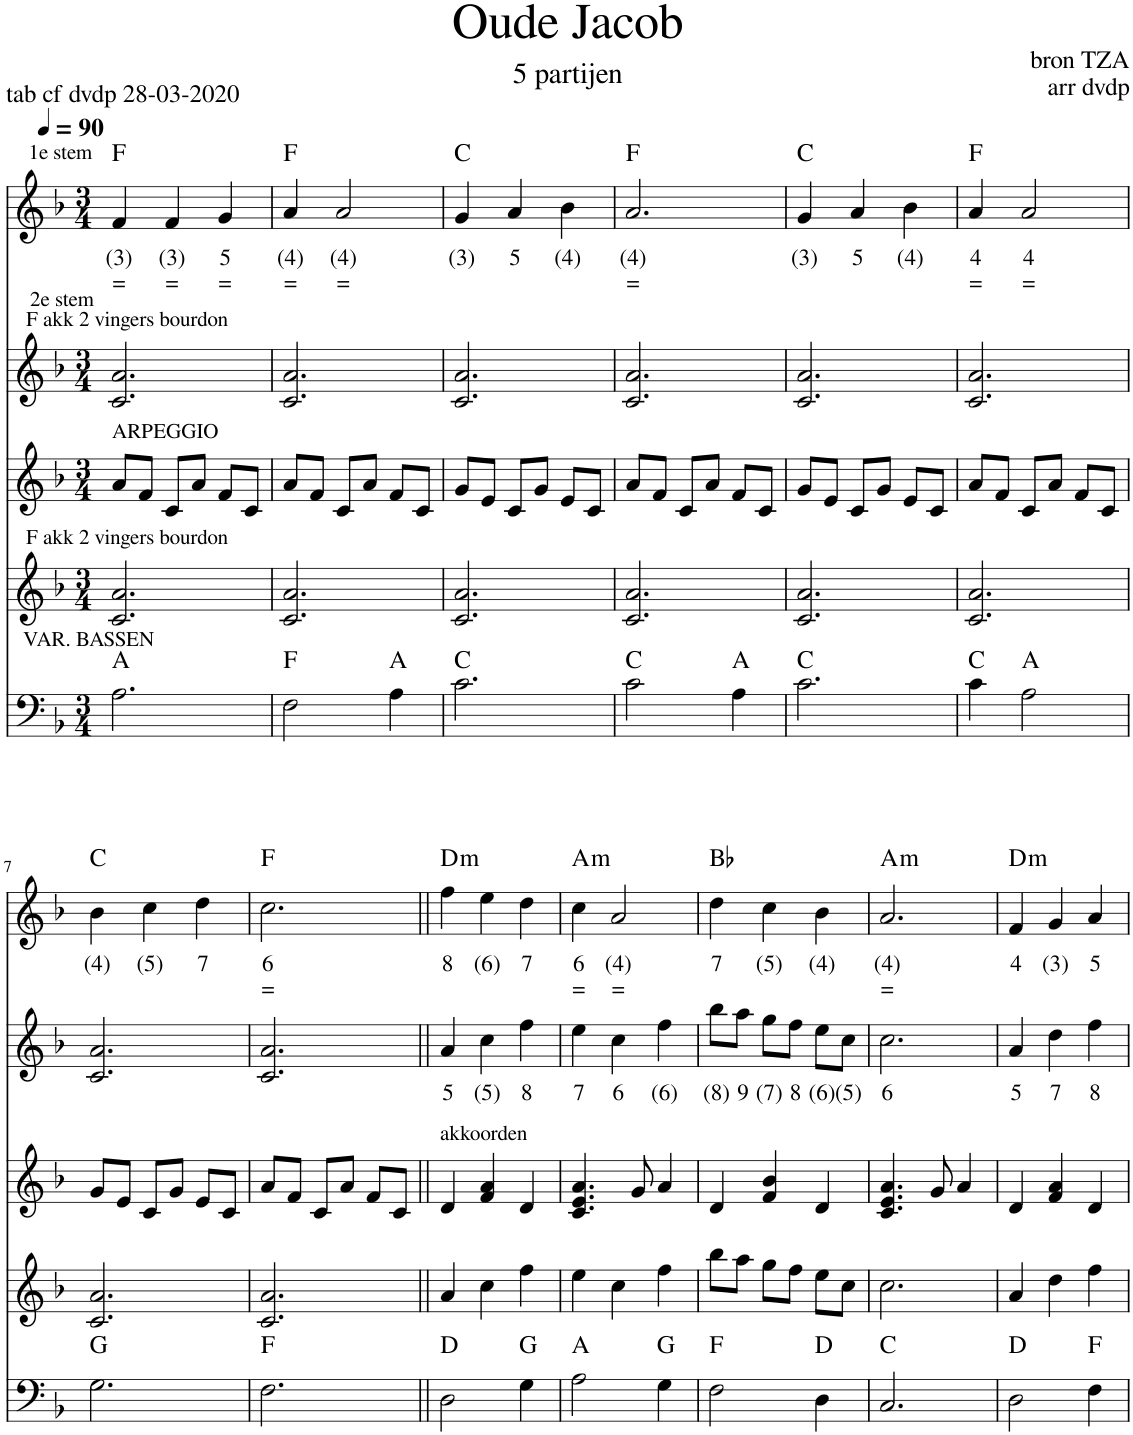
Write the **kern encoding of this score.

**kern	**harte	**kern	**kern	**kern	**text	**kern	**text	**text	**harte
*part5	*part5	*part4	*part3	*part2	*part2	*part1	*part1	*part1	*part1
*staff5	*	*staff4	*staff3	*staff2	*staff2	*staff1	*staff1	*staff1	*
*I"Stem	*	*I"Stem	*I"Stem	*I"Stem	*	*I"Piano	*	*	*
*clefF4	*	*clefG2	*clefG2	*clefG2	*	*clefG2	*	*	*
*k[b-]	*	*k[b-]	*k[b-]	*k[b-]	*	*k[b-]	*	*	*
*M3/4	*	*M3/4	*M3/4	*M3/4	*	*M3/4	*	*	*
*MM90	*	*MM90	*MM90	*MM90	*	*MM90	*	*	*
=1	=1	=1	=1	=1	=1	=1	=1	=1	=1
!	!	!	!	!	!	!LO:TX:a:t=1e stem	!	!	!
!	!	!	!	!LO:TX:a:t=F akk 2 vingers bourdon	!	!	!	!	!
!	!	!	!	!LO:TX:a:t=2e stem	!	!	!	!	!
!	!	!	!LO:TX:a:t=ARPEGGIO	!	!	!	!	!	!
!	!	!LO:TX:a:t=F akk 2 vingers bourdon	!	!	!	!	!	!	!
!LO:TX:a:t=VAR. BASSEN	!	!	!	!	!	!	!	!	!
!	!	!	!	!	!	!	!LO:LY:b	!LO:LY:b	!
2.A\	A:maj	2.c/ 2.a/	8a/L	2.c/ 2.a/	.	4f/	(3)	=	F:maj
.	.	.	8f/J	.	.	.	.	.	.
!	!	!	!	!	!	!	!LO:LY:b	!LO:LY:b	!
.	.	.	8c/L	.	.	4f/	(3)	=	.
.	.	.	8a/J	.	.	.	.	.	.
!	!	!	!	!	!	!	!LO:LY:b	!LO:LY:b	!
.	.	.	8f/L	.	.	4g/	5	=	.
.	.	.	8c/J	.	.	.	.	.	.
=2	=2	=2	=2	=2	=2	=2	=2	=2	=2
!	!	!	!	!	!	!	!LO:LY:b	!LO:LY:b	!
2F\	F:maj	2.c/ 2.a/	8a/L	2.c/ 2.a/	.	4a/	(4)	=	F:maj
.	.	.	8f/J	.	.	.	.	.	.
!	!	!	!	!	!	!	!LO:LY:b	!LO:LY:b	!
.	.	.	8c/L	.	.	2a/	(4)	=	.
.	.	.	8a/J	.	.	.	.	.	.
4A\	A:maj	.	8f/L	.	.	.	.	.	.
.	.	.	8c/J	.	.	.	.	.	.
=3	=3	=3	=3	=3	=3	=3	=3	=3	=3
!	!	!	!	!	!	!	!LO:LY:b	!	!
2.c\	C:maj	2.c/ 2.a/	8g/L	2.c/ 2.a/	.	4g/	(3)	.	C:maj
.	.	.	8e/J	.	.	.	.	.	.
!	!	!	!	!	!	!	!LO:LY:b	!	!
.	.	.	8c/L	.	.	4a/	5	.	.
.	.	.	8g/J	.	.	.	.	.	.
!	!	!	!	!	!	!	!LO:LY:b	!	!
.	.	.	8e/L	.	.	4b-\	(4)	.	.
.	.	.	8c/J	.	.	.	.	.	.
=4	=4	=4	=4	=4	=4	=4	=4	=4	=4
!	!	!	!	!	!	!	!LO:LY:b	!LO:LY:b	!
2c\	C:maj	2.c/ 2.a/	8a/L	2.c/ 2.a/	.	2.a/	(4)	=	F:maj
.	.	.	8f/J	.	.	.	.	.	.
.	.	.	8c/L	.	.	.	.	.	.
.	.	.	8a/J	.	.	.	.	.	.
4A\	A:maj	.	8f/L	.	.	.	.	.	.
.	.	.	8c/J	.	.	.	.	.	.
=5	=5	=5	=5	=5	=5	=5	=5	=5	=5
!	!	!	!	!	!	!	!LO:LY:b	!	!
2.c\	C:maj	2.c/ 2.a/	8g/L	2.c/ 2.a/	.	4g/	(3)	.	C:maj
.	.	.	8e/J	.	.	.	.	.	.
!	!	!	!	!	!	!	!LO:LY:b	!	!
.	.	.	8c/L	.	.	4a/	5	.	.
.	.	.	8g/J	.	.	.	.	.	.
!	!	!	!	!	!	!	!LO:LY:b	!	!
.	.	.	8e/L	.	.	4b-\	(4)	.	.
.	.	.	8c/J	.	.	.	.	.	.
=6	=6	=6	=6	=6	=6	=6	=6	=6	=6
!	!	!	!	!	!	!	!LO:LY:b	!LO:LY:b	!
4c\	C:maj	2.c/ 2.a/	8a/L	2.c/ 2.a/	.	4a/	4	=	F:maj
.	.	.	8f/J	.	.	.	.	.	.
!	!	!	!	!	!	!	!LO:LY:b	!LO:LY:b	!
2A\	A:maj	.	8c/L	.	.	2a/	4	=	.
.	.	.	8a/J	.	.	.	.	.	.
.	.	.	8f/L	.	.	.	.	.	.
.	.	.	8c/J	.	.	.	.	.	.
!!LO:LB:g=z
=7	=7	=7	=7	=7	=7	=7	=7	=7	=7
!	!	!	!	!	!	!	!LO:LY:b	!	!
2.G\	G:maj	2.c/ 2.a/	8g/L	2.c/ 2.a/	.	4b-\	(4)	.	C:maj
.	.	.	8e/J	.	.	.	.	.	.
!	!	!	!	!	!	!	!LO:LY:b	!	!
.	.	.	8c/L	.	.	4cc\	(5)	.	.
.	.	.	8g/J	.	.	.	.	.	.
!	!	!	!	!	!	!	!LO:LY:b	!	!
.	.	.	8e/L	.	.	4dd\	7	.	.
.	.	.	8c/J	.	.	.	.	.	.
=8	=8	=8	=8	=8	=8	=8	=8	=8	=8
!	!	!	!	!	!	!	!LO:LY:b	!LO:LY:b	!
2.F\	F:maj	2.c/ 2.a/	8a/L	2.c/ 2.a/	.	2.cc\	6	=	F:maj
.	.	.	8f/J	.	.	.	.	.	.
.	.	.	8c/L	.	.	.	.	.	.
.	.	.	8a/J	.	.	.	.	.	.
.	.	.	8f/L	.	.	.	.	.	.
.	.	.	8c/J	.	.	.	.	.	.
=9||	=9||	=9||	=9||	=9||	=9||	=9||	=9||	=9||	=9||
!	!	!	!LO:TX:a:t=akkoorden	!	!	!	!	!	!
!	!	!	!	!	!LO:LY:b	!	!LO:LY:b	!	!LO:H:kt=m
2D\	D:maj	4a/	4d/	4a/	5	4ff\	8	.	D:min
!	!	!	!	!	!LO:LY:b	!	!LO:LY:b	!	!
.	.	4cc\	4f/ 4a/	4cc\	(5)	4ee\	(6)	.	.
!	!	!	!	!	!LO:LY:b	!	!LO:LY:b	!	!
4G\	G:maj	4ff\	4d/	4ff\	8	4dd\	7	.	.
=10	=10	=10	=10	=10	=10	=10	=10	=10	=10
!	!	!	!	!	!LO:LY:b	!	!LO:LY:b	!LO:LY:b	!LO:H:kt=m
2A\	A:maj	4ee\	4.c/ 4.e/ 4.a/	4ee\	7	4cc\	6	=	A:min
!	!	!	!	!	!LO:LY:b	!	!LO:LY:b	!LO:LY:b	!
.	.	4cc\	.	4cc\	6	2a/	(4)	=	.
.	.	.	8g/	.	.	.	.	.	.
!	!	!	!	!	!LO:LY:b	!	!	!	!
4G\	G:maj	4ff\	4a/	4ff\	(6)	.	.	.	.
=11	=11	=11	=11	=11	=11	=11	=11	=11	=11
!	!	!	!	!	!LO:LY:b	!	!LO:LY:b	!	!
2F\	F:maj	8bb-\L	4d/	8bb-\L	(8)	4dd\	7	.	Bb:maj
!	!	!	!	!	!LO:LY:b	!	!	!	!
.	.	8aa\J	.	8aa\J	9	.	.	.	.
!	!	!	!	!	!LO:LY:b	!	!LO:LY:b	!	!
.	.	8gg\L	4f/ 4b-/	8gg\L	(7)	4cc\	(5)	.	.
!	!	!	!	!	!LO:LY:b	!	!	!	!
.	.	8ff\J	.	8ff\J	8	.	.	.	.
!	!	!	!	!	!LO:LY:b	!	!LO:LY:b	!	!
4D\	D:maj	8ee\L	4d/	8ee\L	(6)	4b-\	(4)	.	.
!	!	!	!	!	!LO:LY:b	!	!	!	!
.	.	8cc\J	.	8cc\J	(5)	.	.	.	.
=12	=12	=12	=12	=12	=12	=12	=12	=12	=12
!	!	!	!	!	!LO:LY:b	!	!LO:LY:b	!LO:LY:b	!LO:H:kt=m
2.C/	C:maj	2.cc\	4.c/ 4.e/ 4.a/	2.cc\	6	2.a/	(4)	=	A:min
.	.	.	8g/	.	.	.	.	.	.
.	.	.	4a/	.	.	.	.	.	.
=13	=13	=13	=13	=13	=13	=13	=13	=13	=13
!	!	!	!	!	!LO:LY:b	!	!LO:LY:b	!	!LO:H:kt=m
2D\	D:maj	4a/	4d/	4a/	5	4f/	4	.	D:min
!	!	!	!	!	!LO:LY:b	!	!LO:LY:b	!	!
.	.	4dd\	4f/ 4a/	4dd\	7	4g/	(3)	.	.
!	!	!	!	!	!LO:LY:b	!	!LO:LY:b	!	!
4F\	F:maj	4ff\	4d/	4ff\	8	4a/	5	.	.
=	=	=	=	=	=	=	=	=	=
*-	*-	*-	*-	*-	*-	*-	*-	*-	*-
